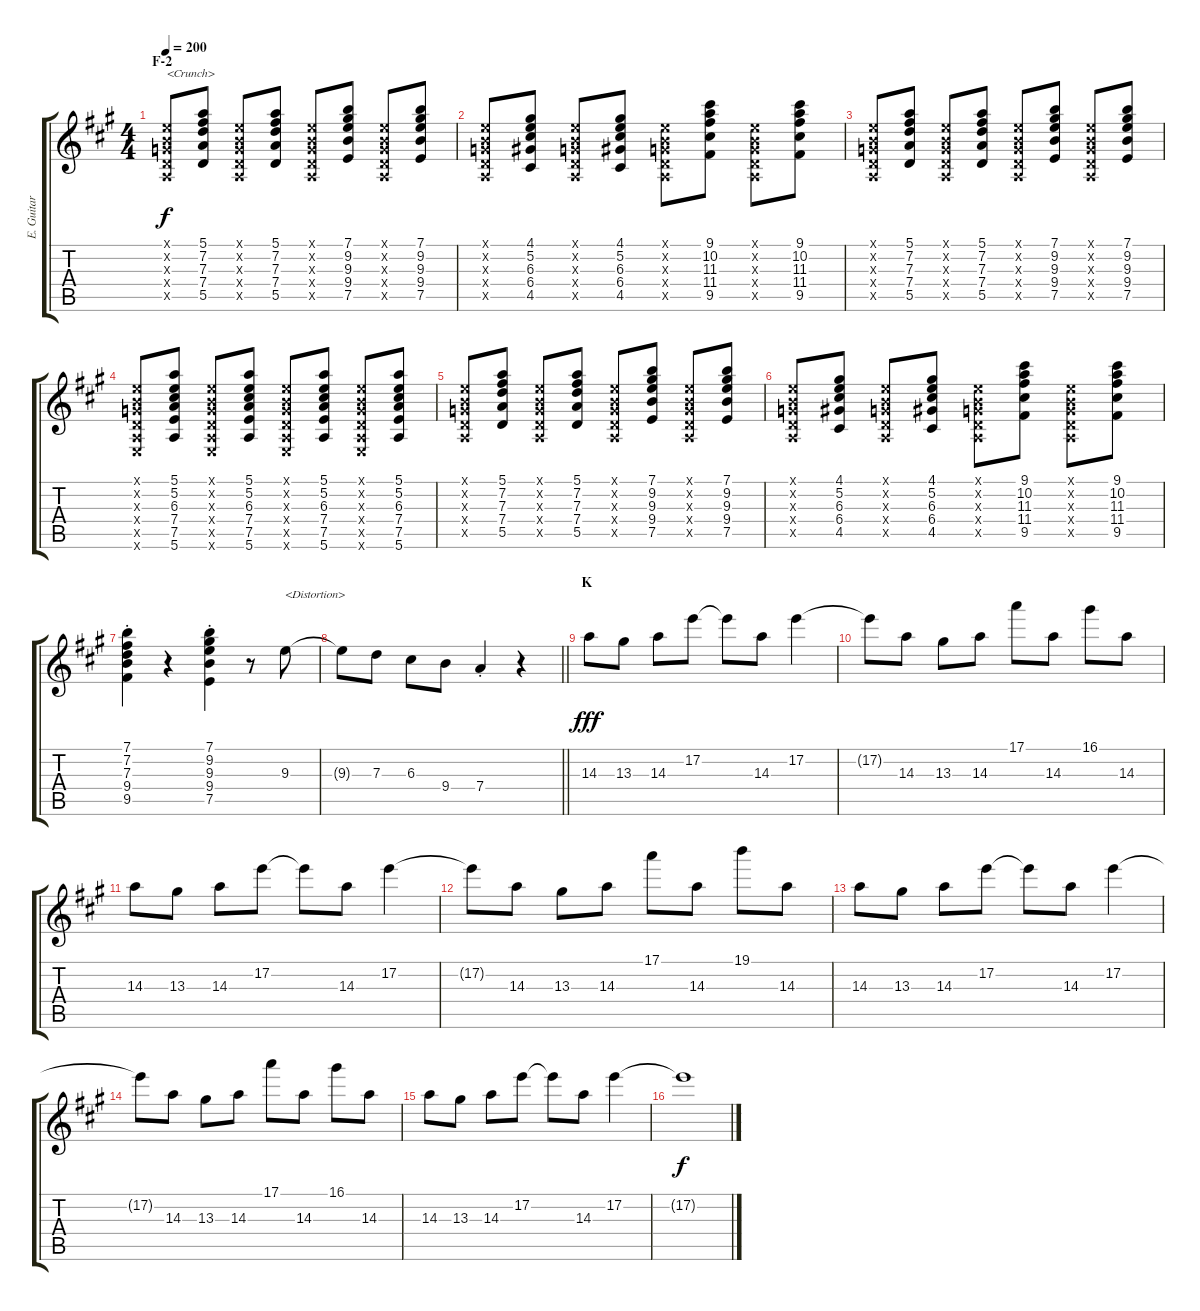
\track ("E. Guitar I" "E. Guitar ") {instrument overdrivenguitar}
\staff {score tabs}
\tuning (E4 B3 G3 D3 A2 E2) {hide}
\ts (4 4)
\section ("" "F-2")
\tempo 200
\clef g2
\ks a
(0.1{x} 0.2{x} 0.3{x} 0.4{x} 0.5{x}).8{txt "<Crunch>" dy f} (5.1 7.2 7.3 7.4 5.5).8 (0.1{x} 0.2{x} 0.3{x} 0.4{x} 0.5{x}).8 (5.1 7.2 7.3 7.4 5.5).8 (0.1{x} 0.2{x} 0.3{x} 0.4{x} 0.5{x}).8 (7.1 9.2 9.3 9.4 7.5).8 (0.1{x} 0.2{x} 0.3{x} 0.4{x} 0.5{x}).8 (7.1 9.2 9.3 9.4 7.5).8 |
(0.1{x} 0.2{x} 0.3{x} 0.4{x} 0.5{x}).8 (4.1 5.2 6.3 6.4 4.5).8 (0.1{x} 0.2{x} 0.3{x} 0.4{x} 0.5{x}).8 (4.1 5.2 6.3 6.4 4.5).8 (0.1{x} 0.2{x} 0.3{x} 0.4{x} 0.5{x}).8 (9.1 10.2 11.3 11.4 9.5).8 (0.1{x} 0.2{x} 0.3{x} 0.4{x} 0.5{x}).8 (9.1 10.2 11.3 11.4 9.5).8 |
(0.1{x} 0.2{x} 0.3{x} 0.4{x} 0.5{x}).8 (5.1 7.2 7.3 7.4 5.5).8 (0.1{x} 0.2{x} 0.3{x} 0.4{x} 0.5{x}).8 (5.1 7.2 7.3 7.4 5.5).8 (0.1{x} 0.2{x} 0.3{x} 0.4{x} 0.5{x}).8 (7.1 9.2 9.3 9.4 7.5).8 (0.1{x} 0.2{x} 0.3{x} 0.4{x} 0.5{x}).8 (7.1 9.2 9.3 9.4 7.5).8 |
(0.1{x} 0.2{x} 0.3{x} 0.4{x} 0.5{x} 0.6{x}).8 (5.1 5.2 6.3 7.4 7.5 5.6).8 (0.1{x} 0.2{x} 0.3{x} 0.4{x} 0.5{x} 0.6{x}).8 (5.1 5.2 6.3 7.4 7.5 5.6).8 (0.1{x} 0.2{x} 0.3{x} 0.4{x} 0.5{x} 0.6{x}).8 (5.1 5.2 6.3 7.4 7.5 5.6).8 (0.1{x} 0.2{x} 0.3{x} 0.4{x} 0.5{x} 0.6{x}).8 (5.1 5.2 6.3 7.4 7.5 5.6).8 |
(0.1{x} 0.2{x} 0.3{x} 0.4{x} 0.5{x}).8 (5.1 7.2 7.3 7.4 5.5).8 (0.1{x} 0.2{x} 0.3{x} 0.4{x} 0.5{x}).8 (5.1 7.2 7.3 7.4 5.5).8 (0.1{x} 0.2{x} 0.3{x} 0.4{x} 0.5{x}).8 (7.1 9.2 9.3 9.4 7.5).8 (0.1{x} 0.2{x} 0.3{x} 0.4{x} 0.5{x}).8 (7.1 9.2 9.3 9.4 7.5).8 |
(0.1{x} 0.2{x} 0.3{x} 0.4{x} 0.5{x}).8 (4.1 5.2 6.3 6.4 4.5).8 (0.1{x} 0.2{x} 0.3{x} 0.4{x} 0.5{x}).8 (4.1 5.2 6.3 6.4 4.5).8 (0.1{x} 0.2{x} 0.3{x} 0.4{x} 0.5{x}).8 (9.1 10.2 11.3 11.4 9.5).8 (0.1{x} 0.2{x} 0.3{x} 0.4{x} 0.5{x}).8 (9.1 10.2 11.3 11.4 9.5).8 |
(7.1{st} 7.2{st} 7.3{st} 9.4{st} 9.5{st}).4 r.4 (7.1{st} 9.2{st} 9.3{st} 9.4{st} 7.5{st}).4 r.8 9.3.8{txt "<Distortion>"} |
\barLineRight lightlight
9.3{t}.8 7.3.8 6.3.8 9.4.8 7.4{st}.4 r.4 |
\section ("" "K")
14.3.8{dy fff} 13.3.8 14.3.8 17.2.8 17.2{t}.8 14.3.8 17.2.4 |
17.2{t}.8 14.3.8 13.3.8 14.3.8 17.1.8 14.3.8 16.1.8 14.3.8 |
14.3.8 13.3.8 14.3.8 17.2.8 17.2{t}.8 14.3.8 17.2.4 |
17.2{t}.8 14.3.8 13.3.8 14.3.8 17.1.8 14.3.8 19.1.8 14.3.8 |
14.3.8 13.3.8 14.3.8 17.2.8 17.2{t}.8 14.3.8 17.2.4 |
17.2{t}.8 14.3.8 13.3.8 14.3.8 17.1.8 14.3.8 16.1.8 14.3.8 |
14.3.8 13.3.8 14.3.8 17.2.8 17.2{t}.8 14.3.8 17.2.4 |
17.2{t}.1{dy f}
